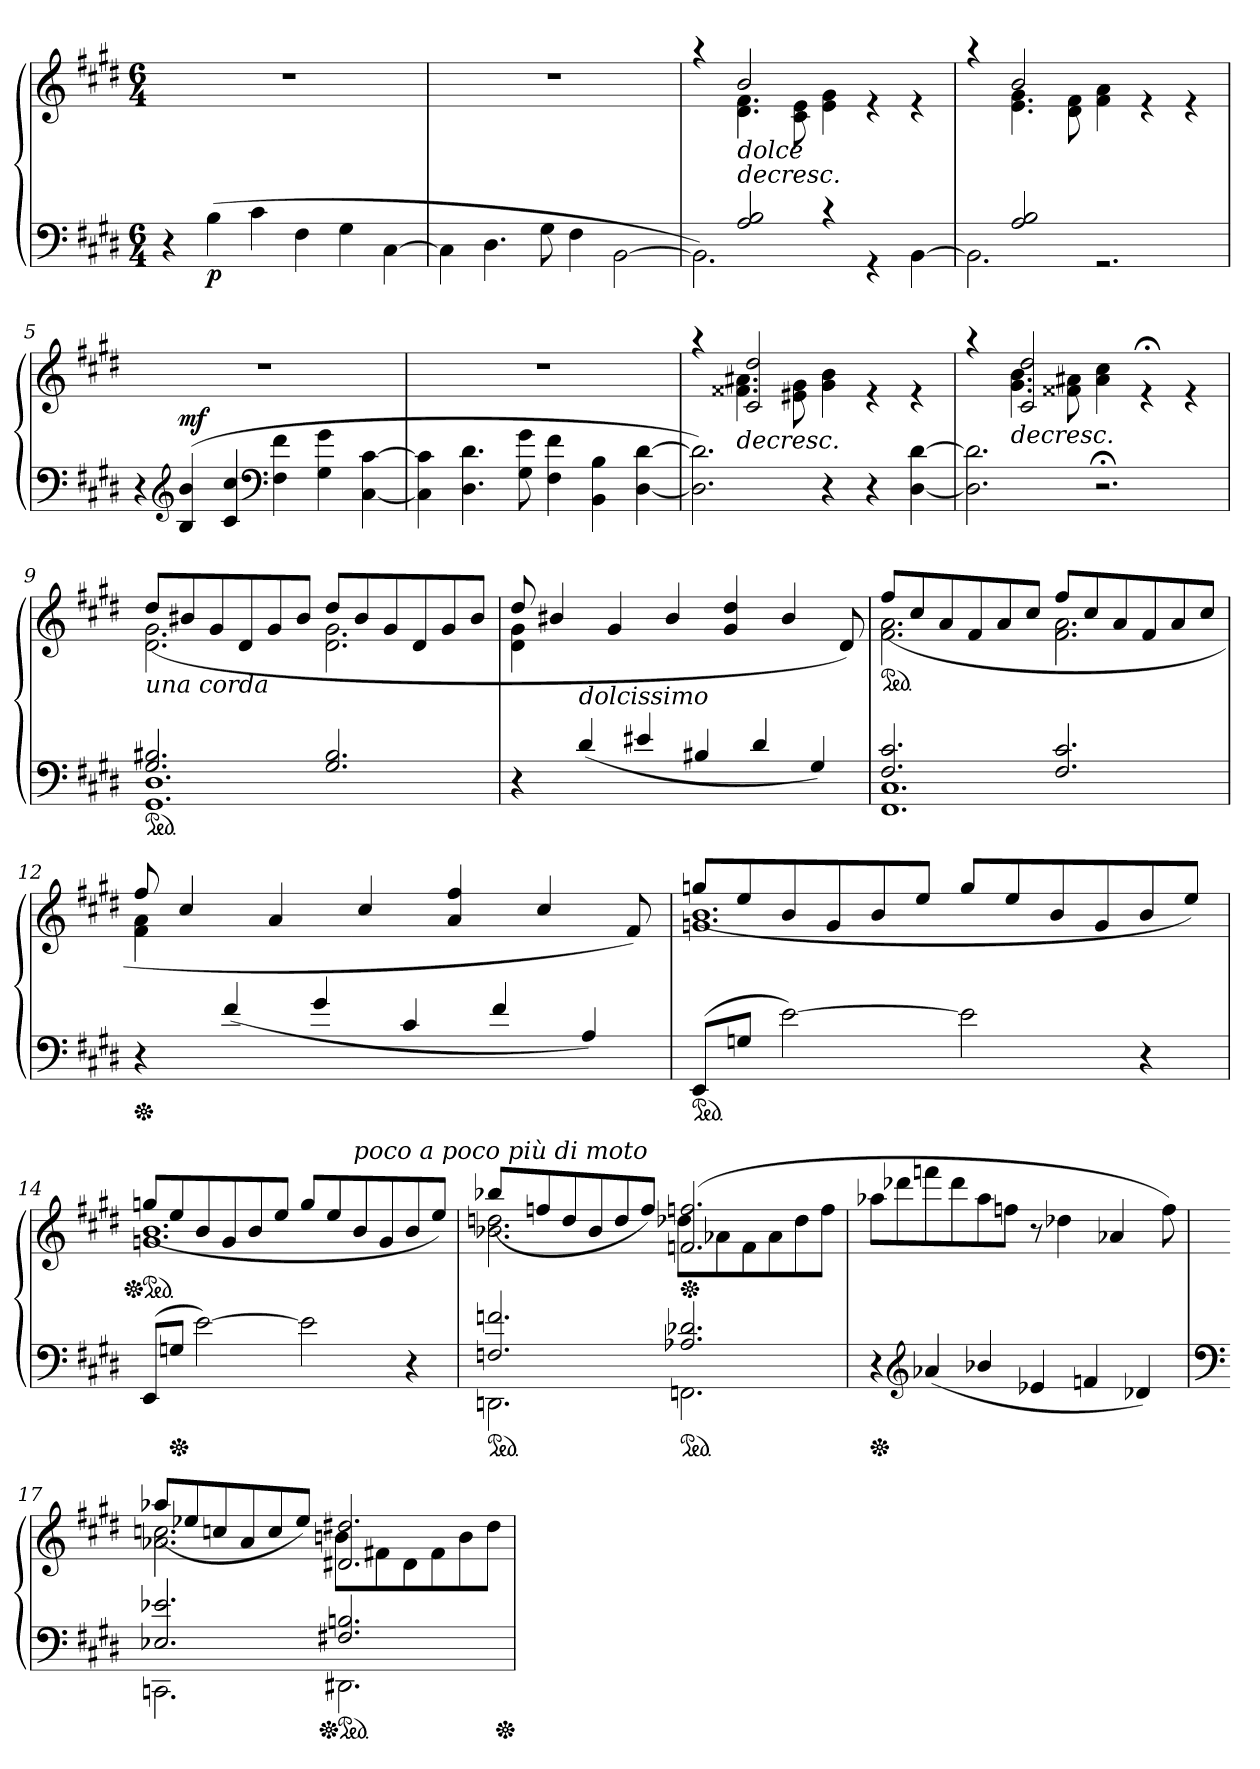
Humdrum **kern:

**kern	**kern	**dynam
*part1	*part1	*part1
*staff2	*staff1	*staff1/2
*clefF4	*clefG2	*
*k[f#c#g#d#]	*k[f#c#g#d#]	*
*E:	*E:	*
*M6/4	*M6/4	*
=1	=1	=1
!	!	!LO:DY:a
4r	1.r	Andante
!	!	!LO:DY:b=2
(>4B\	.	p
4c#\	.	.
4F#\	.	.
4G#\	.	.
[4C#\	.	.
=2	=2	=2
4C#\]	1.r	.
4.D#\	.	.
8G#\	.	.
4F#\	.	.
[2BB\	.	.
=3	=3	=3
*^	*^	*
2.BB\])	4ryy	4raa	4ryy	.
!	!	!LO:TX:b:i:t=dolce	!	!
!	!	!	!	!LO:HP:b
.	2A/ 2B/	4.d#\ 4.f#\	2b/	>
!	!	!	!	!LO:DY:b
.	.	8c#\ 8e\	.	M.M. = 55
4rc	2.ryy	4e\ 4g#\	4ryy	]
!	!	!	!	!LO:DY:b
4rGG	.	4re	2ryy	M.M. = 60
[4BB\	.	4re	.	.
!!LO:LB:g=z	!!
=4	=4	=4	=4	=4
2.BB\]	4ryy	4raa	4ryy	.
.	2A/ 2B/	4.e\ 4.g#\	2b/	.
!	!	!	!	!LO:DY:b
.	.	8d#\ 8f#\	.	M.M. = 50
!	!	!	!	!LO:DY:b
2.rGG	2.ryy	4f#\ 4a\	4ryy	M.M. = 75
.	.	4re	2ryy	.
.	.	4re	.	.
*v	*v	*	*	*
*	*v	*v	*
=5	=5	=5
4r	1.r	.
*clefG2	*	*
!	!	!LO:DY:a=2
(>4B/ 4b/	.	mf
4c#/ 4cc#/	.	.
*clefF4	*	*
4F#\ 4f#\	.	.
4G#\ 4g#\	.	.
[4C#\ [4c#\	.	.
=6	=6	=6
4C#]\ 4c#]\	1.r	.
4.D#\ 4.d#\	.	.
8G#\ 8g#\	.	.
4F#\ 4f#\	.	.
4BB\ 4B\	.	.
[4D#\ [4d#\	.	.
=7	=7	=7
*	*^	*
2.D#]\ 2.d#]\)	4raa	4ryy	.
!	!	!	!LO:HP:b
!	!	!	!LO:DY:n=1:b
.	4.f##X\ 4.a#X\	2c#/ 2dd#/	> M.M. = 70
!	!	!	!LO:DY:n=2:b
.	8e#X\ 8g#\	.	M.M. = 60
4r	4g#\ 4b\	4ryy	.
!	!	!	!LO:DY:n=3:b
4r	4re	2ryy	] M.M. = 65
[4D#\ [4d#\	4re	.	.
!!LO:LB:g=z	!!
=8	=8	=8	=8
2.D#]\ 2.d#]\	4raa	4ryy	.
!	!	!	!LO:HP:b
!	!	!	!LO:DY:n=1:b
.	4.g#\ 4.b\	2c#/ 2dd#/	> M.M. = 70
!	!	!	!LO:DY:n=2:b
.	8f##X\ 8a#X\	.	M.M. = 40
!	!	!	!LO:DY:n=3:b
2.r;<	4a#\ 4cc#\	4ryy	M.M. = 100
.	4r;e	2ryy	]
.	4re	.	.
=9	=9	=9	=9
*ped	*	*	*
*^	*	*	*
!	!	!LO:TX:b:i:t=una corda	!	!
!	!	!	!	!LO:DY:b
1.GG# 1.D#	2.G#/ 2.B#X/	2.d#\ 2.g#\	(<8dd#/L	M.M. = 30
.	.	.	8b#X/	.
.	.	.	8g#/	.
.	.	.	8d#/	.
.	.	.	8g#/	.
.	.	.	8b#/J	.
!	!	!	!	!LO:DY:b
.	2.G#/ 2.B#/	2.d#\ 2.g#\	8dd#/L	M.M. = 130
!	!	!	!	!LO:DY:b
.	.	.	8b#/	M.M. = 150
.	.	.	8g#/	.
.	.	.	8d#/	.
.	.	.	8g#/	.
!	!	!	!	!LO:DY:b
.	.	.	8b#/J	M.M. = 130
*v	*v	*	*	*
=10	=10	=10	=10
!	!	!	!LO:DY:b
4r	4d#\ 4g#\	8dd#/	M.M. = 150
.	.	4b#X/	.
!LO:TX:a:i:t=dolcissimo	!	!	!
(<4d#/	4ryy	.	.
.	.	4g#/	.
4e#X/	2ryy	.	.
.	.	4b#/	.
4B#X/	.	.	.
.	.	4g#/ 4dd#/	.
4d#/	2ryy	.	.
.	.	4b#/	.
4G#/)	.	.	.
.	.	8d#/)	.
!!LO:LB:g=z	!!
=11	=11	=11	=11
*^	*	*	*
*	*	*ped	*	*
!	!	!	!	!LO:DY:b
1.FF# 1.C#	2.F#/ 2.c#/	2.f#\ 2.a\	(<8ff#/L	M.M. = 120
.	.	.	8cc#/	.
.	.	.	8a/	.
.	.	.	8f#/	.
.	.	.	8a/	.
.	.	.	8cc#/J	.
!	!	!	!	!LO:DY:b
.	2.F#/ 2.c#/	2.f#\ 2.a\	8ff#/L	M.M. = 130
!	!	!	!	!LO:DY:b
.	.	.	8cc#/	M.M. = 150
.	.	.	8a/	.
.	.	.	8f#/	.
.	.	.	8a/	.
!	!	!	!	!LO:DY:b
.	.	.	8cc#/J	M.M. = 130
*v	*v	*	*	*
=12	=12	=12	=12
*Xped	*	*	*
!	!	!	!LO:DY:b
4r	4f#\ 4a\	8ff#/	M.M. = 140
.	.	4cc#/	.
(<4f#/	4ryy	.	.
.	.	4a/	.
4g#/	2ryy	.	.
.	.	4cc#/	.
4c#/	.	.	.
.	.	4a/ 4ff#/	.
4f#/	2ryy	.	.
.	.	4cc#/	.
4A/)	.	.	.
.	.	8f#/)	.
=13	=13	=13	=13
*ped	*	*	*
!	!	!	!LO:DY:b
(>8EE/L	1.gn 1.b	(>8ggn/L	M.M. = 120
!	!	!	!LO:DY:b
8Gn/J	.	8ee/	M.M. = 150
[2e\)	.	8b/	.
.	.	8g/	.
.	.	8b/	.
!	!	!	!LO:DY:b
.	.	8ee/J	M.M. = 130
2e\]	.	8gg/L	.
!	!	!	!LO:DY:b
.	.	8ee/	M.M. = 140
.	.	8b/	.
.	.	8g/	.
4r	.	8b/	.
.	.	8ee/J)	.
!!LO:LB:g=z	!!
=14	=14	=14	=14
*	*Xped	*	*
*	*ped	*	*
(>8EE/L	1.gn 1.b	(>8ggn/L	.
*Xped	*	*	*
8Gn/J	.	8ee/	.
[2e\)	.	8b/	.
.	.	8g/	.
.	.	8b/	.
!	!	!	!LO:DY:b
.	.	8ee/J	M.M. = 120
2e\]	.	8gg/L	.
!	!	!	!LO:DY:b
.	.	8ee/	M.M. = 140
!	!	!LO:TX:a:i:t=poco a poco più di moto	!
.	.	8b/	.
.	.	8g/	.
!	!	!	!LO:DY:b
4r	.	8b/	M.M. = 120
!	!	!	!LO:DY:b
.	.	8ee/J)	M.M. = 100
=15	=15	=15	=15
*ped	*	*	*
*^	*	*	*
2.DDn\	2.Fn/ 2.fn/	2.b-X\ 2.ddn\	(>8bb-X/L	.
.	.	.	8ffn/	.
.	.	.	8dd/	.
.	.	.	8b-/	.
.	.	.	8dd/	.
.	.	.	8ff/J)	.
*ped	*	*	*	*
*	*	*Xped	*	*
!	!	!	!	!LO:DY:b
2.FFn\	2.A-X/ 2.d-X/	(>2.fn/ 2.ffn/	8dd-X\L	M.M. = 100
!	!	!	!	!LO:DY:b
.	.	.	8a-X\	M.M. = 150
.	.	.	8f\	.
.	.	.	8a-\	.
.	.	.	8dd-\	.
.	.	.	8ff\J	.
*v	*v	*	*	*
*	*v	*v	*
=16	=16	=16
*Xped	*	*
*	*^	*
!	!	!	!LO:DY:b
*	*v	*v	*
4r	8aa-X\L	M.M. = 130
.	8ddd-X\	.
*clefG2	*	*
!	!	!LO:DY:b
(<4a-X/	8fffn\	M.M. = 150
.	8ddd-\	.
4b-X/	8aa-\	.
.	8ffn\J	.
!	!	!LO:DY:b
4e-X/	8r	M.M. = 140
.	4dd-X\	.
4fn/	.	.
.	4a-X/	.
4d-X/)	.	.
.	8ff\)	.
!!LO:PB:g=z
=17	=17	=17
*clefF4	*	*
*^	*^	*
*	*^	*	*	*
1.ryy	2.CCn\	2.E-X/ 2.e-X/	2.a-X\ 2.ccn\	(>8aa-X/L	.
.	.	.	.	8ee-X/	.
.	.	.	.	8ccn/	.
.	.	.	.	8a-/	.
.	.	.	.	8cc/	.
.	.	.	.	8ee-/J)	.
*Xped	*	*	*	*	*
*ped	*	*	*	*	*
!	!	!	!	!	!LO:DY:b
.	2.DD#X\	2.F#X/ 2.Bn/	2.d#X/ 2.dd#X/	8bn\L	M.M. = 100
!	!	!	!	!	!LO:DY:b
.	.	.	.	8f#X\	M.M. = 130
.	.	.	.	8d#\	.
.	.	.	.	8f#\	.
.	.	.	.	8b\	.
.	.	.	.	8dd#\J	.
*v	*v	*v	*	*	*
*Xped	*	*	*
*	*v	*v	*
=	=	=
*-	*-	*-
